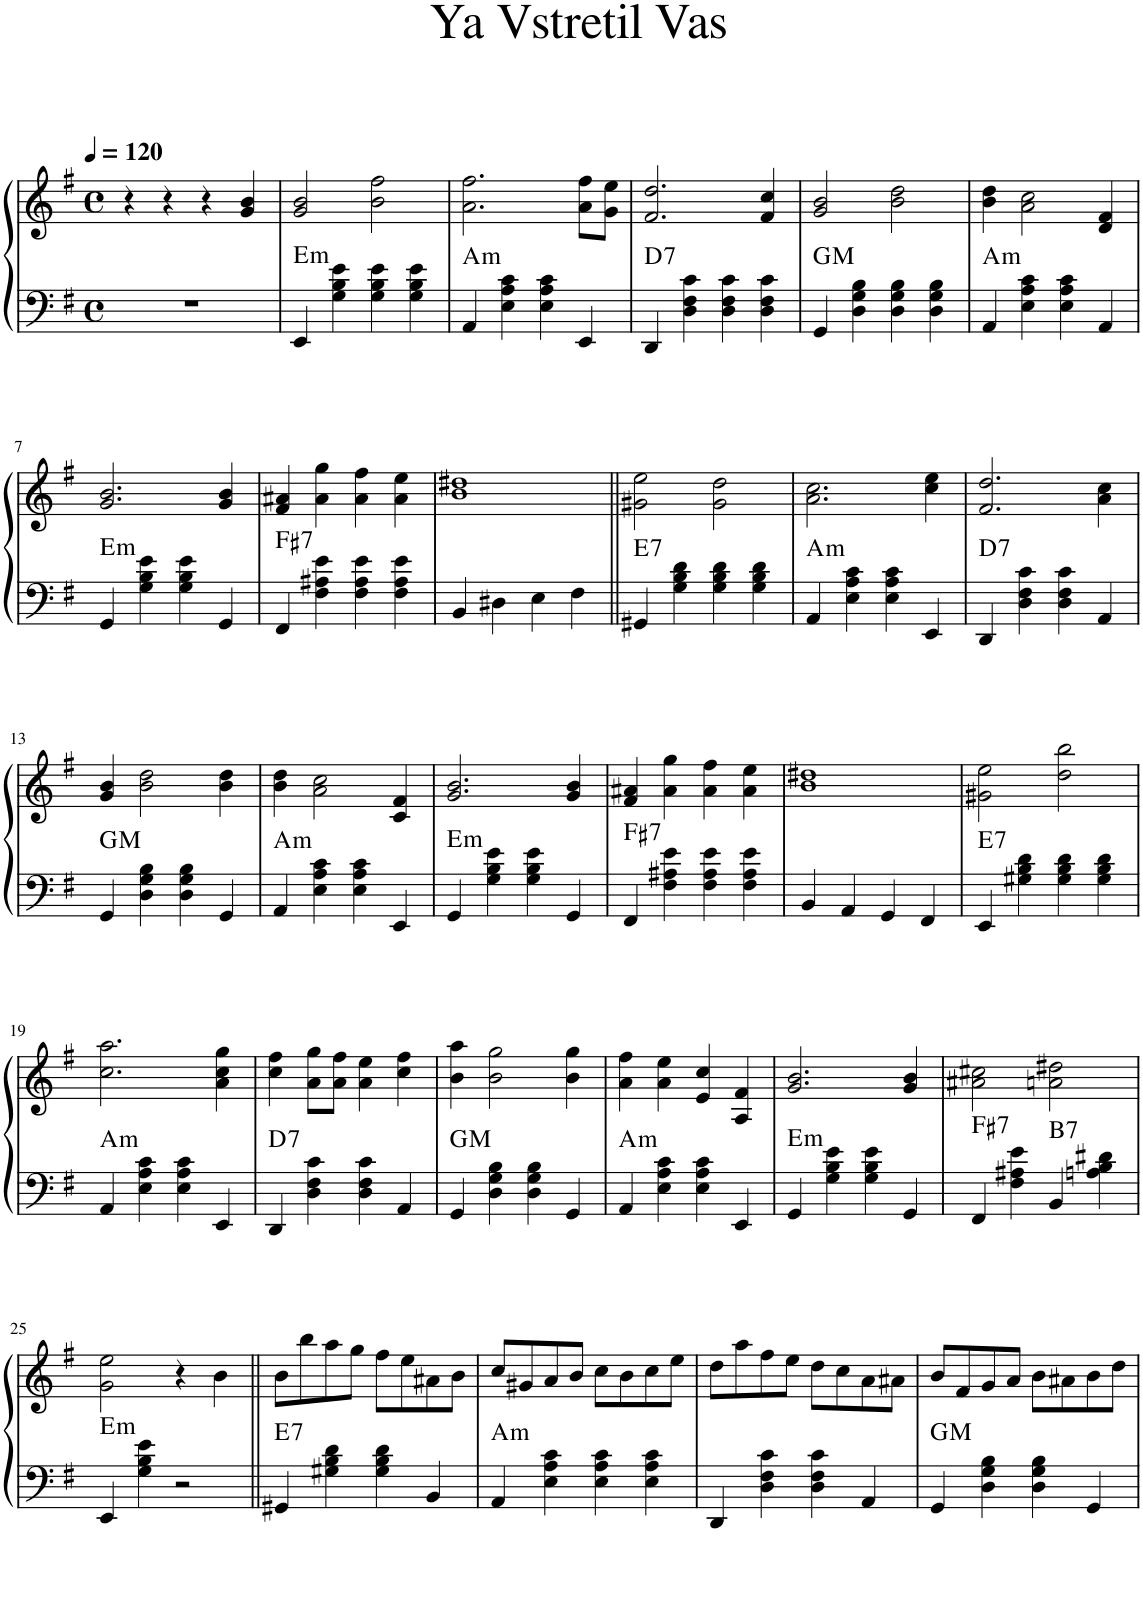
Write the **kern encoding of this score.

**kern	**kern	**harte
*part1	*part1	*part1
*staff2	*staff1	*
*I"Piano	*	*
*I'Pno.	*	*
*clefF4	*clefG2	*
*k[f#]	*k[f#]	*
*M4/4	*M4/4	*
*met(c)	*met(c)	*
*MM120	*MM120	*
=1	=1	=1
1r	4r	.
.	4r	.
.	4r	.
.	4g/ 4b/	.
=2	=2	=2
!	!	!LO:H:kt=m
4EE/	2g/ 2b/	E:min
4G\ 4B\ 4e\	.	.
4G\ 4B\ 4e\	2b\ 2ff#\	.
4G\ 4B\ 4e\	.	.
=3	=3	=3
!	!	!LO:H:kt=m
4AA/	2.a\ 2.ff#\	A:min
4E\ 4A\ 4c\	.	.
4E\ 4A\ 4c\	.	.
4EE/	8a\ 8ff#\L	.
.	8g\ 8ee\J	.
=4	=4	=4
!	!	!LO:H:kt=7
4DD/	2.f#/ 2.dd/	D:7
4D\ 4F#\ 4c\	.	.
4D\ 4F#\ 4c\	.	.
4D\ 4F#\ 4c\	4f#/ 4cc/	.
=5	=5	=5
!	!	!LO:H:kt=M
4GG/	2g/ 2b/	G:maj
4D\ 4G\ 4B\	.	.
4D\ 4G\ 4B\	2b\ 2dd\	.
4D\ 4G\ 4B\	.	.
=6	=6	=6
!	!	!LO:H:kt=m
4AA/	4b\ 4dd\	A:min
4E\ 4A\ 4c\	2a\ 2cc\	.
4E\ 4A\ 4c\	.	.
4AA/	4d/ 4f#/	.
!!LO:LB:g=z
=7	=7	=7
!	!	!LO:H:kt=m
4GG/	2.g/ 2.b/	E:min
4G\ 4B\ 4e\	.	.
4G\ 4B\ 4e\	.	.
4GG/	4g/ 4b/	.
=8	=8	=8
!	!	!LO:H:kt=7
4FF#/	4f#/ 4a#X/	F#:7
4F#\ 4A#X\ 4e\	4a#\ 4gg\	.
4F#\ 4A#\ 4e\	4a#\ 4ff#\	.
4F#\ 4A#\ 4e\	4a#\ 4ee\	.
=9	=9	=9
4BB/	1b 1dd#X	.
4D#X\	.	.
4E\	.	.
4F#\	.	.
=10||	=10||	=10||
!	!	!LO:H:kt=7
4GG#X/	2g#X\ 2ee\	E:7
4G\ 4B\ 4d\	.	.
4G\ 4B\ 4d\	2g#\ 2dd\	.
4G\ 4B\ 4d\	.	.
=11	=11	=11
!	!	!LO:H:kt=m
4AA/	2.a\ 2.cc\	A:min
4E\ 4A\ 4c\	.	.
4E\ 4A\ 4c\	.	.
4EE/	4cc\ 4ee\	.
=12	=12	=12
!	!	!LO:H:kt=7
4DD/	2.f#/ 2.dd/	D:7
4D\ 4F#\ 4c\	.	.
4D\ 4F#\ 4c\	.	.
4AA/	4a\ 4cc\	.
!!LO:LB:g=z
=13	=13	=13
!	!	!LO:H:kt=M
4GG/	4g/ 4b/	G:maj
4D\ 4G\ 4B\	2b\ 2dd\	.
4D\ 4G\ 4B\	.	.
4GG/	4b\ 4dd\	.
=14	=14	=14
!	!	!LO:H:kt=m
4AA/	4b\ 4dd\	A:min
4E\ 4A\ 4c\	2a\ 2cc\	.
4E\ 4A\ 4c\	.	.
4EE/	4c/ 4f#/	.
=15	=15	=15
!	!	!LO:H:kt=m
4GG/	2.g/ 2.b/	E:min
4G\ 4B\ 4e\	.	.
4G\ 4B\ 4e\	.	.
4GG/	4g/ 4b/	.
=16	=16	=16
!	!	!LO:H:kt=7
4FF#/	4f#/ 4a#X/	F#:7
4F#\ 4A#X\ 4e\	4a#\ 4gg\	.
4F#\ 4A#\ 4e\	4a#\ 4ff#\	.
4F#\ 4A#\ 4e\	4a#\ 4ee\	.
=17	=17	=17
4BB/	1b 1dd#X	.
4AA/	.	.
4GG/	.	.
4FF#/	.	.
=18	=18	=18
!	!	!LO:H:kt=7
4EE/	2g#X\ 2ee\	E:7
4G#X\ 4B\ 4d\	.	.
4G#\ 4B\ 4d\	2dd\ 2bb\	.
4G#\ 4B\ 4d\	.	.
!!LO:LB:g=z
=19	=19	=19
!	!	!LO:H:kt=m
4AA/	2.cc\ 2.aa\	A:min
4E\ 4A\ 4c\	.	.
4E\ 4A\ 4c\	.	.
4EE/	4a\ 4cc\ 4gg\	.
=20	=20	=20
!	!	!LO:H:kt=7
4DD/	4cc\ 4ff#\	D:7
4D\ 4F#\ 4c\	8a\ 8gg\L	.
.	8a\ 8ff#\J	.
4D\ 4F#\ 4c\	4a\ 4ee\	.
4AA/	4cc\ 4ff#\	.
=21	=21	=21
!	!	!LO:H:kt=M
4GG/	4b\ 4aa\	G:maj
4D\ 4G\ 4B\	2b\ 2gg\	.
4D\ 4G\ 4B\	.	.
4GG/	4b\ 4gg\	.
=22	=22	=22
!	!	!LO:H:kt=m
4AA/	4a\ 4ff#\	A:min
4E\ 4A\ 4c\	4a\ 4ee\	.
4E\ 4A\ 4c\	4e/ 4cc/	.
4EE/	4A/ 4f#/	.
=23	=23	=23
!	!	!LO:H:kt=m
4GG/	2.g/ 2.b/	E:min
4G\ 4B\ 4e\	.	.
4G\ 4B\ 4e\	.	.
4GG/	4g/ 4b/	.
=24	=24	=24
!	!	!LO:H:kt=7
4FF#/	2a#X\ 2cc#X\	F#:7
4F#\ 4A#X\ 4e\	.	.
!	!	!LO:H:kt=7
4BB/	2an\ 2dd#X\	B:7
4An\ 4B\ 4d#X\	.	.
!!LO:LB:g=z
=25	=25	=25
!	!	!LO:H:kt=m
4EE/	2g\ 2ee\	E:min
4G\ 4B\ 4e\	.	.
2r	4r	.
.	4b\	.
=26||	=26||	=26||
!	!	!LO:H:kt=7
4GG#X/	8b\L	E:7
.	8bb\	.
4G#X\ 4B\ 4d\	8aa\	.
.	8gg\J	.
4G#\ 4B\ 4d\	8ff#\L	.
.	8ee\	.
4BB/	8a#X\	.
.	8b\J	.
=27	=27	=27
!	!	!LO:H:kt=m
4AA/	8cc/L	A:min
.	8g#X/	.
4E\ 4A\ 4c\	8a/	.
.	8b/J	.
4E\ 4A\ 4c\	8cc\L	.
.	8b\	.
4E\ 4A\ 4c\	8cc\	.
.	8ee\J	.
=28	=28	=28
4DD/	8dd\L	.
.	8aa\	.
4D\ 4F#\ 4c\	8ff#\	.
.	8ee\J	.
4D\ 4F#\ 4c\	8dd\L	.
.	8cc\	.
4AA/	8a\	.
.	8a#X\J	.
=29	=29	=29
!	!	!LO:H:kt=M
4GG/	8b/L	G:maj
.	8f#/	.
4D\ 4G\ 4B\	8g/	.
.	8a/J	.
4D\ 4G\ 4B\	8b\L	.
.	8a#X\	.
4GG/	8b\	.
.	8dd\J	.
=	=	=
*-	*-	*-
